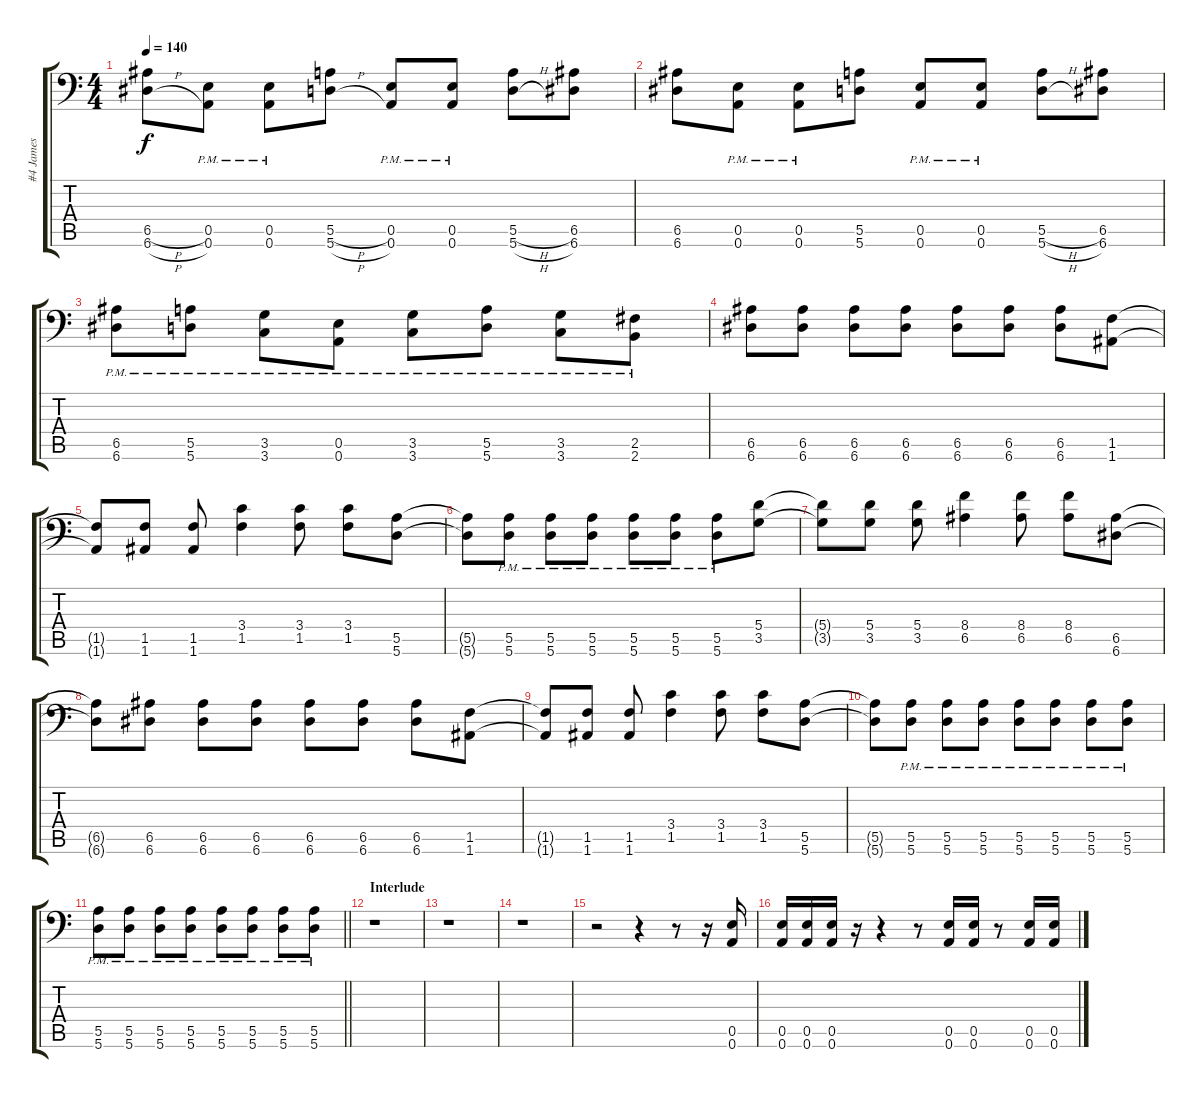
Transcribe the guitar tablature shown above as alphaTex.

\track ("#4 James" "#4 James") {solo instrument distortionguitar}
\staff {score tabs}
\tuning (B3 Gb3 D3 A2 E2 A1) {hide}
\ts (4 4)
\tempo 140
\clef f4
\ks c
(6.5{h} 6.6{h}).8{dy f} (0.5{pm} 0.6{pm}).8 (0.5{pm} 0.6{pm}).8 (5.5{h} 5.6{h}).8 (0.5{pm} 0.6{pm}).8 (0.5{pm} 0.6{pm}).8 (5.5{h} 5.6{h}).8 (6.5 6.6).8 |
(6.5 6.6).8 (0.5{pm} 0.6{pm}).8 (0.5{pm} 0.6{pm}).8 (5.5 5.6).8 (0.5{pm} 0.6{pm}).8 (0.5{pm} 0.6{pm}).8 (5.5{h} 5.6{h}).8 (6.5 6.6).8 |
(6.5{pm} 6.6{pm}).8 (5.5{pm} 5.6{pm}).8 (3.5{pm} 3.6{pm}).8 (0.5{pm} 0.6{pm}).8 (3.5{pm} 3.6{pm}).8 (5.5{pm} 5.6{pm}).8 (3.5{pm} 3.6{pm}).8 (2.5{pm} 2.6{pm}).8 |
(6.5 6.6).8 (6.5 6.6).8 (6.5 6.6).8 (6.5 6.6).8 (6.5 6.6).8 (6.5 6.6).8 (6.5 6.6).8 (1.5 1.6).8 |
(1.5{t} 1.6{t}).8 (1.5 1.6).8 (1.5 1.6).8 (3.4 1.5).4 (3.4 1.5).8 (3.4 1.5).8 (5.5 5.6).8 |
(5.5{t} 5.6{t}).8 (5.5{pm} 5.6{pm}).8 (5.5{pm} 5.6{pm}).8 (5.5{pm} 5.6{pm}).8 (5.5{pm} 5.6{pm}).8 (5.5{pm} 5.6{pm}).8 (5.5{pm} 5.6{pm}).8 (5.4 3.5).8 |
(5.4{t} 3.5{t}).8 (5.4 3.5).8 (5.4 3.5).8 (8.4 6.5).4 (8.4 6.5).8 (8.4 6.5).8 (6.5 6.6).8 |
(6.5{t} 6.6{t}).8 (6.5 6.6).8 (6.5 6.6).8 (6.5 6.6).8 (6.5 6.6).8 (6.5 6.6).8 (6.5 6.6).8 (1.5 1.6).8 |
(1.5{t} 1.6{t}).8 (1.5 1.6).8 (1.5 1.6).8 (3.4 1.5).4 (3.4 1.5).8 (3.4 1.5).8 (5.5 5.6).8 |
(5.5{t} 5.6{t}).8 (5.5{pm} 5.6{pm}).8 (5.5{pm} 5.6{pm}).8 (5.5{pm} 5.6{pm}).8 (5.5{pm} 5.6{pm}).8 (5.5{pm} 5.6{pm}).8 (5.5{pm} 5.6{pm}).8 (5.5{pm} 5.6{pm}).8 |
\barLineRight lightlight
(5.5{pm} 5.6{pm}).8 (5.5{pm} 5.6{pm}).8 (5.5{pm} 5.6{pm}).8 (5.5{pm} 5.6{pm}).8 (5.5{pm} 5.6{pm}).8 (5.5{pm} 5.6{pm}).8 (5.5{pm} 5.6{pm}).8 (5.5{pm} 5.6{pm}).8 |
\section ("" "Interlude")
r.1 |
r.1 |
r.1 |
r.2 r.4 r.8 r.16 (0.5 0.6).16 |
(0.5 0.6).16 (0.5 0.6).16 (0.5 0.6).16 r.16 r.4 r.8 (0.5 0.6).16 (0.5 0.6).16 r.8 (0.5 0.6).16 (0.5 0.6).16
